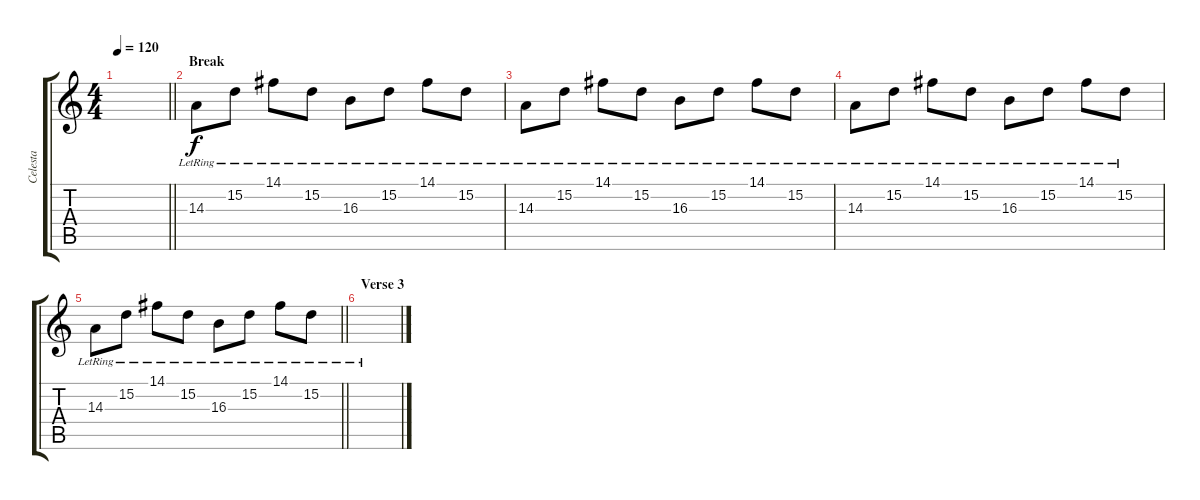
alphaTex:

\track ("Celesta" "Celesta") {instrument celesta}
\staff {score tabs}
\tuning (E4 B3 G3 D3 A2 E2) {hide}
\ts (4 4)
\tempo 120
\clef g2
\barLineRight lightlight
\ks c
|
\section ("" "Break")
14.3{lr}.8 15.2{lr}.8 14.1{lr}.8 15.2{lr}.8 16.3{lr}.8 15.2{lr}.8 14.1{lr}.8 15.2{lr}.8 |
14.3{lr}.8 15.2{lr}.8 14.1{lr}.8 15.2{lr}.8 16.3{lr}.8 15.2{lr}.8 14.1{lr}.8 15.2{lr}.8 |
14.3{lr}.8 15.2{lr}.8 14.1{lr}.8 15.2{lr}.8 16.3{lr}.8 15.2{lr}.8 14.1{lr}.8 15.2{lr}.8 |
\barLineRight lightlight
14.3{lr}.8 15.2{lr}.8 14.1{lr}.8 15.2{lr}.8 16.3{lr}.8 15.2{lr}.8 14.1{lr}.8 15.2{lr}.8 |
\section ("" "Verse 3")
